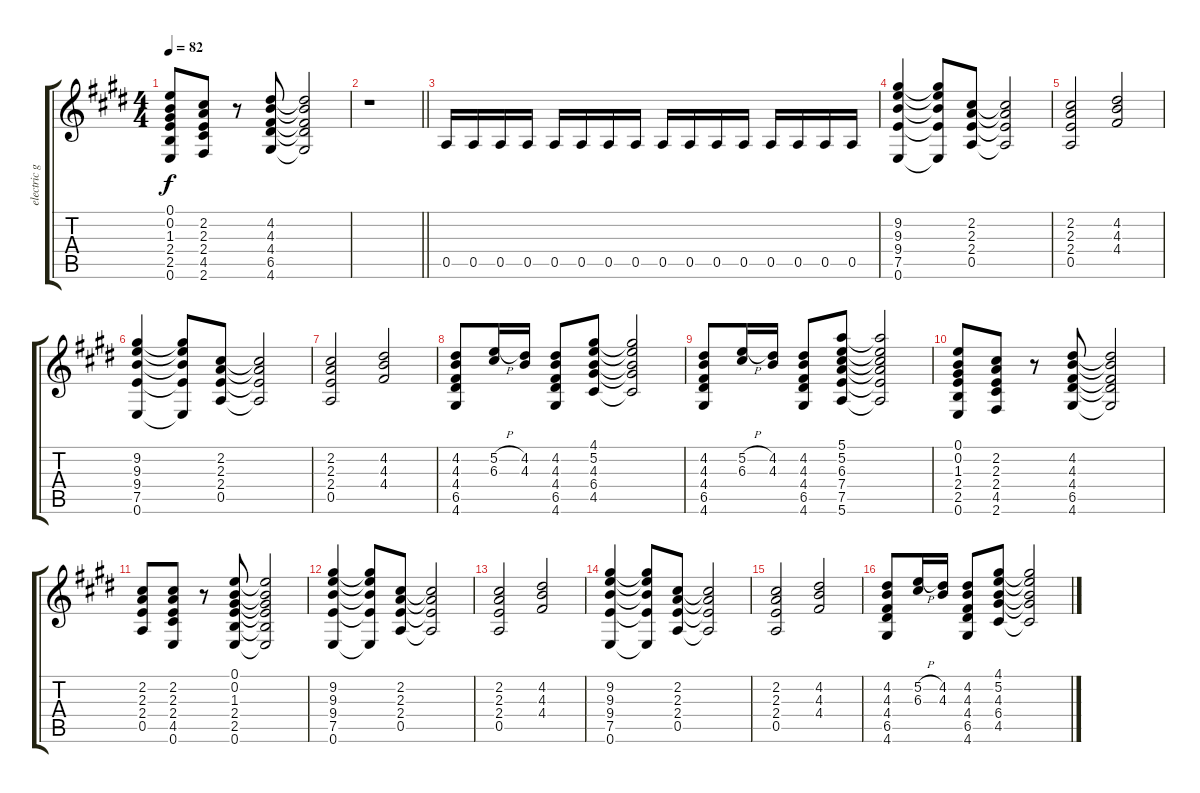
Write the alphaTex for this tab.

\track ("electric guitar 5" "electric g") {instrument overdrivenguitar}
\staff {score tabs}
\tuning (E4 B3 G3 D3 A2 E2) {hide}
\ts (4 4)
\tempo 82
\clef g2
\ks e
(0.1 0.2 1.3 2.4 2.5 0.6).8{dy f} (2.2 2.3 2.4 4.5 2.6).8 r.8 (4.2 4.3 4.4 6.5 4.6).8 (4.2{t} 4.3{t} 4.4{t} 6.5{t} 4.6{t}).2 |
\barLineRight lightlight
r.1 |
0.5.16 0.5.16 0.5.16 0.5.16 0.5.16 0.5.16 0.5.16 0.5.16 0.5.16 0.5.16 0.5.16 0.5.16 0.5.16 0.5.16 0.5.16 0.5.16 |
(9.2 9.3 9.4 7.5 0.6).4 (9.2{t} 9.3{t} 9.4{t} 7.5{t} 0.6{t}).8 (2.2 2.3 2.4 0.5).8 (2.2{t} 2.3{t} 2.4{t} 0.5{t}).2 |
(2.2 2.3 2.4 0.5).2 (4.2 4.3 4.4).2 |
(9.2 9.3 9.4 7.5 0.6).4 (9.2{t} 9.3{t} 9.4{t} 7.5{t} 0.6{t}).8 (2.2 2.3 2.4 0.5).8 (2.2{t} 2.3{t} 2.4{t} 0.5{t}).2 |
(2.2 2.3 2.4 0.5).2 (4.2 4.3 4.4).2 |
(4.2 4.3 4.4 6.5 4.6).8 (5.2{h} 6.3).16 (4.2 4.3).16 (4.2 4.3 4.4 6.5 4.6).8 (4.1 5.2 4.3 6.4 4.5).8 (4.1{t} 5.2{t} 4.3{t} 6.4{t} 4.5{t}).2 |
(4.2 4.3 4.4 6.5 4.6).8 (5.2{h} 6.3).16 (4.2 4.3).16 (4.2 4.3 4.4 6.5 4.6).8 (5.1 5.2 6.3 7.4 7.5 5.6).8 (5.1{t} 5.2{t} 6.3{t} 7.4{t} 7.5{t} 5.6{t}).2 |
(0.1 0.2 1.3 2.4 2.5 0.6).8 (2.2 2.3 2.4 4.5 2.6).8 r.8 (4.2 4.3 4.4 6.5 4.6).8 (4.2{t} 4.3{t} 4.4{t} 6.5{t} 4.6{t}).2 |
(2.2 2.3 2.4 0.5).8 (2.2 2.3 2.4 4.5 0.6).8 r.8 (0.1 0.2 1.3 2.4 2.5 0.6).8 (0.1{t} 0.2{t} 1.3{t} 2.4{t} 2.5{t} 0.6{t}).2 |
(9.2 9.3 9.4 7.5 0.6).4 (9.2{t} 9.3{t} 9.4{t} 7.5{t} 0.6{t}).8 (2.2 2.3 2.4 0.5).8 (2.2{t} 2.3{t} 2.4{t} 0.5{t}).2 |
(2.2 2.3 2.4 0.5).2 (4.2 4.3 4.4).2 |
(9.2 9.3 9.4 7.5 0.6).4 (9.2{t} 9.3{t} 9.4{t} 7.5{t} 0.6{t}).8 (2.2 2.3 2.4 0.5).8 (2.2{t} 2.3{t} 2.4{t} 0.5{t}).2 |
(2.2 2.3 2.4 0.5).2 (4.2 4.3 4.4).2 |
(4.2 4.3 4.4 6.5 4.6).8 (5.2{h} 6.3).16 (4.2 4.3).16 (4.2 4.3 4.4 6.5 4.6).8 (4.1 5.2 4.3 6.4 4.5).8 (4.1{t} 5.2{t} 4.3{t} 6.4{t} 4.5{t}).2
